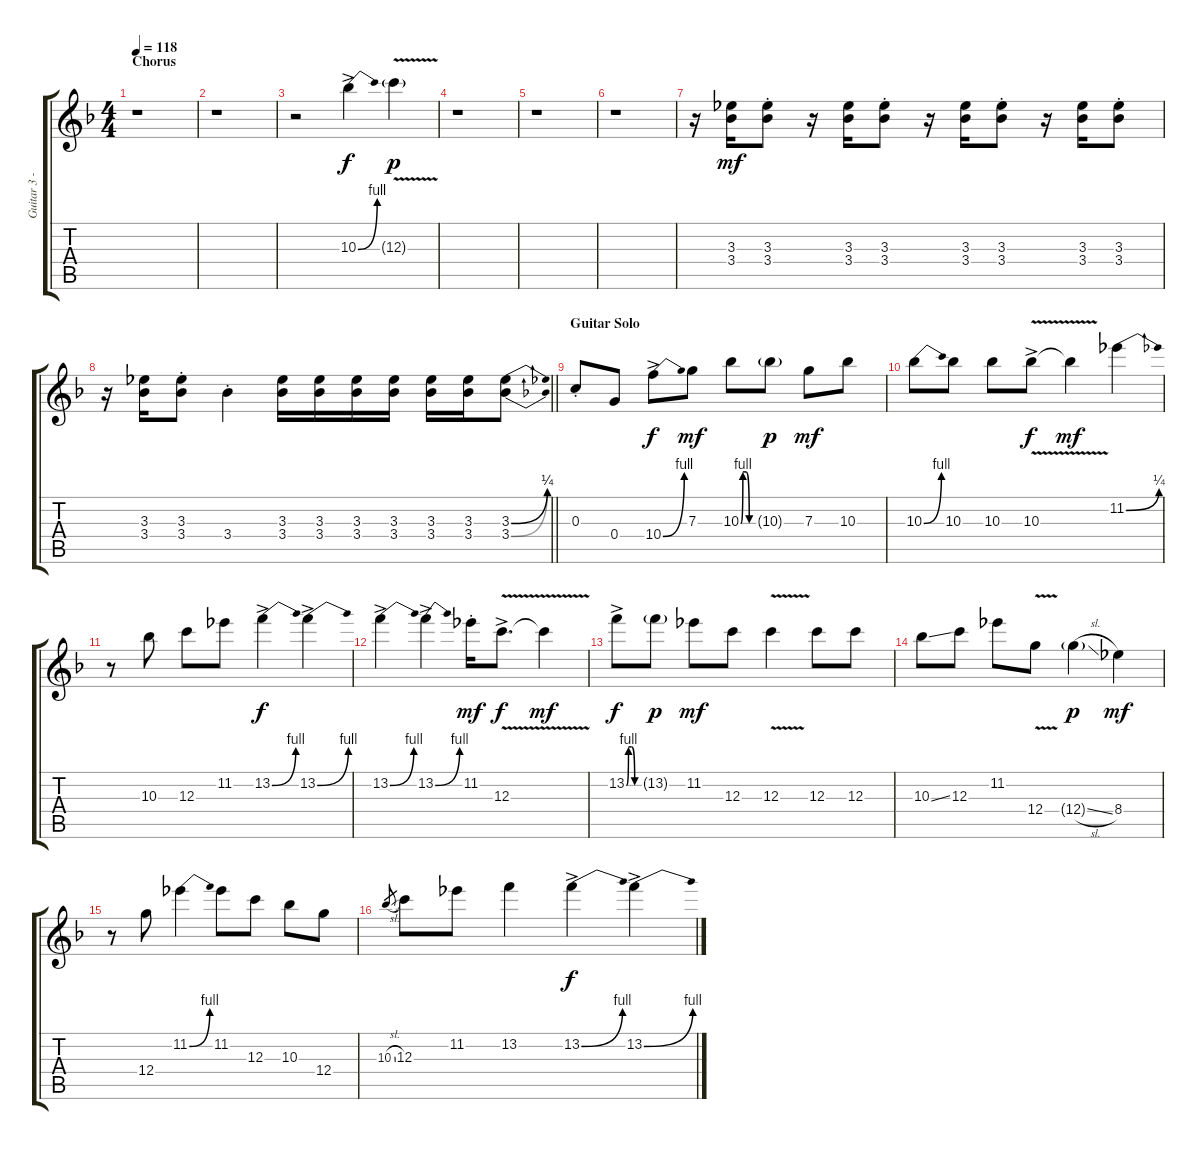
\track ("Guitar 3 - Rhythm" "Guitar 3 -") {instrument distortionguitar}
\staff {score tabs}
\tuning (C4 E4 C4 G3 C3 C2) {hide}
\ts (4 4)
\section ("" "Chorus")
\tempo 118
\clef g2
\ks f
r.1{dy f} |
r.1 |
r.2 10.3{be (bend 0 0 60 4) ac}.4 12.3{v g}.4{dy p} |
r.1 |
r.1 |
r.1 |
r.16 (3.3 3.4).16{dy mf} (3.3{st} 3.4{st}).8 r.16 (3.3 3.4).16 (3.3{st} 3.4{st}).8 r.16 (3.3 3.4).16 (3.3{st} 3.4{st}).8 r.16 (3.3 3.4).16 (3.3{st} 3.4{st}).8 |
\barLineRight lightlight
r.16 (3.3 3.4).16 (3.3{st} 3.4{st}).8 3.4{st}.4 (3.3 3.4).16 (3.3 3.4).16 (3.3 3.4).16 (3.3 3.4).16 (3.3 3.4).16 (3.3 3.4).16 (3.3{be (bend 0 0 60 1)} 3.4{be (bend 0 0 60 1)}).8 |
\section ("" "Guitar Solo")
0.3{st}.8 0.4.8 10.4{be (bend 0 0 60 4) ac}.8{dy f} 7.3.8{dy mf} 10.3{be (custom 0 0 10 4 25 4 40 0 60 0)}.8 10.3{g}.8{dy p} 7.3.8{dy mf} 10.3.8 |
10.3{be (bend 0 0 60 4)}.8 10.3.8 10.3.8 10.3{v ac}.8{dy f} 10.3{v t}.4{dy mf} 11.2{be (bend 0 0 60 1)}.4 |
r.8 10.3.8 12.3.8 11.2.8 13.2{be (bend 0 0 60 4) ac}.4{dy f} 13.2{be (bend 0 0 60 4) ac}.4 |
13.2{be (bend 0 0 60 4) ac}.4 13.2{be (bend 0 0 60 4) ac}.4 11.2{st}.16{dy mf} 12.3{v ac}.8{d dy f} 12.3{v t}.4{dy mf} |
13.2{be (custom 0 0 10 4 25 4 40 0 60 0) ac}.8{dy f} 13.2{g}.8{dy p} 11.2.8{dy mf} 12.3.8 12.3{v}.4 12.3.8 12.3.8 |
10.3{ss}.8 12.3.8 11.2.8 12.4{v}.8 12.4{sl g}.4{dy p} 8.4.4{dy mf} |
r.8 12.4.8 11.2{be (bend 0 0 60 4)}.4 11.2.8 12.3.8 10.3.8 12.4.8 |
10.3{sl}.8{gr} 12.3.8 11.2.8 13.2.4 13.2{be (bend 0 0 60 4) ac}.4{dy f} 13.2{be (bend 0 0 60 4) ac}.4
